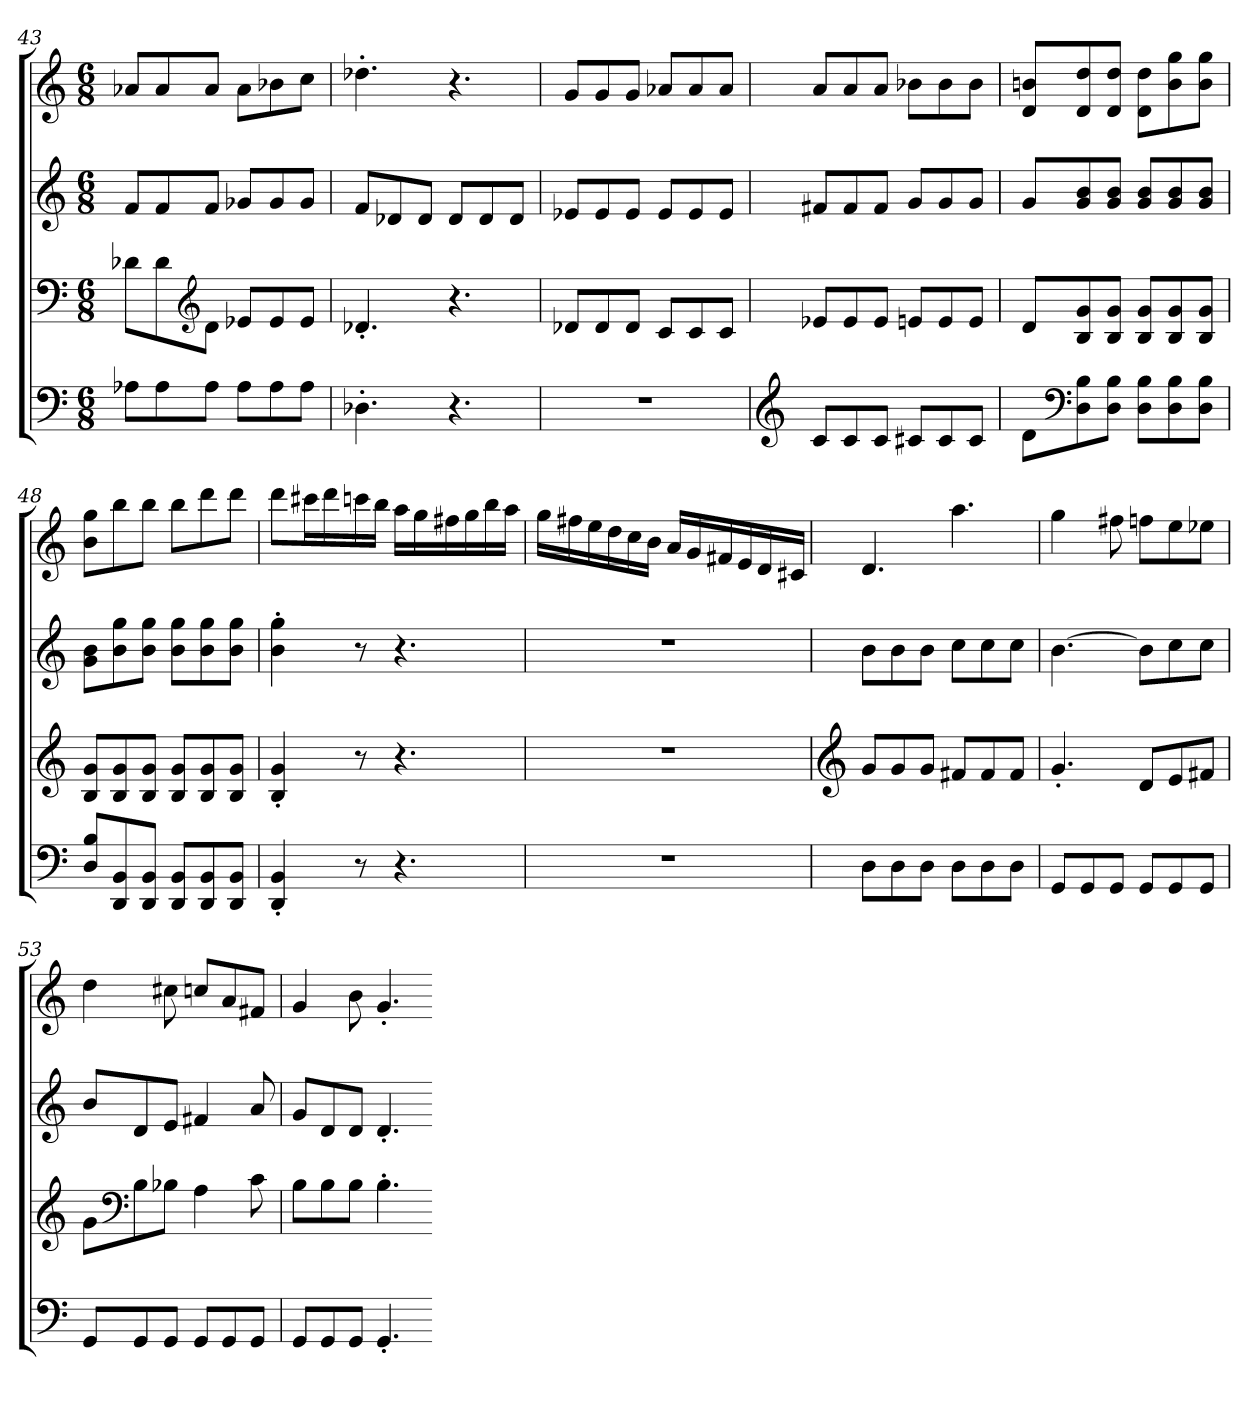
**kern	**kern	**kern	**kern
*part4	*part3	*part2	*part1
*staff4	*staff3	*staff2	*staff1
*clefF4	*clefF4	*clefG2	*clefG2
*k[]	*k[]	*k[]	*k[]
*C:	*C:	*C:	*C:
*M6/8	*M6/8	*M6/8	*M6/8
=43	=43	=43	=43
8A-X\L	8d-X\L	8f/L	8a-X/L
8A-\	8d-\	8f/	8a-/
*	*clefG2	*	*
8A-\J	8d-\J	8f/J	8a-/J
8A-\L	8e-X/L	8g-X/L	8a-\L
8A-\	8e-/	8g-/	8b-X\
8A-\J	8e-/J	8g-/J	8cc\J
=44	=44	=44	=44
4.D-X'\	4.d-X'/	8f/L	4.dd-X'\
.	.	8d-X/	.
.	.	8d-/J	.
4.r	4.r	8d-/L	4.r
.	.	8d-/	.
.	.	8d-/J	.
=45	=45	=45	=45
2.r	8d-X/L	8e-X/L	8g/L
.	8d-/	8e-/	8g/
.	8d-/J	8e-/J	8g/J
.	8c/L	8e-/L	8a-X/L
.	8c/	8e-/	8a-/
.	8c/J	8e-/J	8a-/J
=46	=46	=46	=46
*clefG2	*	*	*
8c/L	8e-X/L	8f#X/L	8a/L
8c/	8e-/	8f#/	8a/
8c/J	8e-/J	8f#/J	8a/J
8c#X/L	8en/L	8g/L	8b-X\L
8c#/	8e/	8g/	8b-\
8c#/J	8e/J	8g/J	8b-\J
=47	=47	=47	=47
8d\L	8d/L	8g/L	8d/ 8bn/L
*clefF4	*	*	*
8D\ 8B\	8B/ 8g/	8g/ 8b/	8d/ 8dd/
8D\ 8B\J	8B/ 8g/J	8g/ 8b/J	8d/ 8dd/J
8D\ 8B\L	8B/ 8g/L	8g/ 8b/L	8d\ 8dd\L
8D\ 8B\	8B/ 8g/	8g/ 8b/	8b\ 8gg\
8D\ 8B\J	8B/ 8g/J	8g/ 8b/J	8b\ 8gg\J
=48	=48	=48	=48
8D/ 8B/L	8B/ 8g/L	8g\ 8b\L	8b\ 8gg\L
8DD/ 8BB/	8B/ 8g/	8b\ 8gg\	8bb\
8DD/ 8BB/J	8B/ 8g/J	8b\ 8gg\J	8bb\J
8DD/ 8BB/L	8B/ 8g/L	8b\ 8gg\L	8bb\L
8DD/ 8BB/	8B/ 8g/	8b\ 8gg\	8ddd\
8DD/ 8BB/J	8B/ 8g/J	8b\ 8gg\J	8ddd\J
=49	=49	=49	=49
4DD'/ 4BB'/	4B'/ 4g'/	4b'\ 4gg'\	8ddd\L
.	.	.	16ccc#X\L
.	.	.	16ddd\
8r	8r	8r	16cccn\
.	.	.	16bb\JJ
4.r	4.r	4.r	16aa\LL
.	.	.	16gg\
.	.	.	16ff#X\
.	.	.	16gg\
.	.	.	16bb\
.	.	.	16aa\JJ
=50	=50	=50	=50
2.r	2.r	2.r	16gg\LL
.	.	.	16ff#X\
.	.	.	16ee\
.	.	.	16dd\
.	.	.	16cc\
.	.	.	16b\JJ
.	.	.	16a/LL
.	.	.	16g/
.	.	.	16f#X/
.	.	.	16e/
.	.	.	16d/
.	.	.	16c#X/JJ
=51	=51	=51	=51
*	*clefG2	*	*
8D\L	8g/L	8b\L	4.d/
8D\	8g/	8b\	.
8D\J	8g/J	8b\J	.
8D\L	8f#X/L	8cc\L	4.aa\
8D\	8f#/	8cc\	.
8D\J	8f#/J	8cc\J	.
=52	=52	=52	=52
8GG/L	4.g'/	[4.b\	4gg\
8GG/	.	.	.
8GG/J	.	.	8ff#X\
8GG/L	8d/L	8b\L]	8ffn\L
8GG/	8e/	8cc\	8ee\
8GG/J	8f#X/J	8cc\J	8ee-X\J
=53	=53	=53	=53
8GG/L	8g\L	8b/L	4dd\
*	*clefF4	*	*
8GG/	8B\	8d/	.
8GG/J	8B-X\J	8e/J	8cc#X\
8GG/L	4A\	4f#X/	8ccn/L
8GG/	.	.	8a/
8GG/J	8c\	8a/	8f#X/J
=54	=54	=54	=54
8GG/L	8B\L	8g/L	4g/
8GG/	8B\	8d/	.
8GG/J	8B\J	8d/J	8b\
4.GG'/	4.B'\	4.d'/	4.g'/
=-	=-	=-	=-
*-	*-	*-	*-
